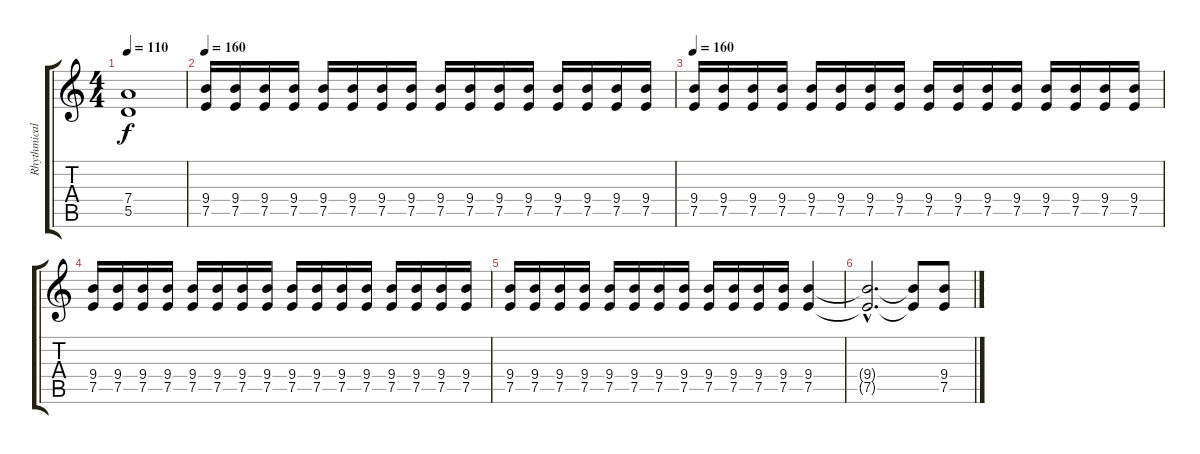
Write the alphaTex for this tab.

\track ("Rhythmical Guitar" "Rhythmical") {instrument distortionguitar}
\staff {score tabs}
\tuning (E4 B3 G3 D3 A2 E2) {hide}
\ts (4 4)
\tempo 110
\clef g2
\ks c
(7.4 5.5).1{dy f} |
\tempo 160
(9.4 7.5).16{volume 16} (9.4 7.5).16 (9.4 7.5).16 (9.4 7.5).16 (9.4 7.5).16 (9.4 7.5).16 (9.4 7.5).16 (9.4 7.5).16 (9.4 7.5).16 (9.4 7.5).16 (9.4 7.5).16 (9.4 7.5).16 (9.4 7.5).16 (9.4 7.5).16 (9.4 7.5).16 (9.4 7.5).16 |
\tempo 160
(9.4 7.5).16 (9.4 7.5).16 (9.4 7.5).16 (9.4 7.5).16 (9.4 7.5).16 (9.4 7.5).16 (9.4 7.5).16 (9.4 7.5).16 (9.4 7.5).16 (9.4 7.5).16 (9.4 7.5).16 (9.4 7.5).16 (9.4 7.5).16 (9.4 7.5).16 (9.4 7.5).16 (9.4 7.5).16 |
(9.4 7.5).16 (9.4 7.5).16 (9.4 7.5).16 (9.4 7.5).16 (9.4 7.5).16 (9.4 7.5).16 (9.4 7.5).16 (9.4 7.5).16 (9.4 7.5).16 (9.4 7.5).16 (9.4 7.5).16 (9.4 7.5).16 (9.4 7.5).16 (9.4 7.5).16 (9.4 7.5).16 (9.4 7.5).16 |
(9.4 7.5).16 (9.4 7.5).16 (9.4 7.5).16 (9.4 7.5).16 (9.4 7.5).16 (9.4 7.5).16 (9.4 7.5).16 (9.4 7.5).16 (9.4 7.5).16 (9.4 7.5).16 (9.4 7.5).16 (9.4 7.5).16 (9.4 7.5).4 |
(9.4{hac t} 7.5{hac t}).2{d} (9.4{t} 7.5{t}).8 (9.4 7.5).8
